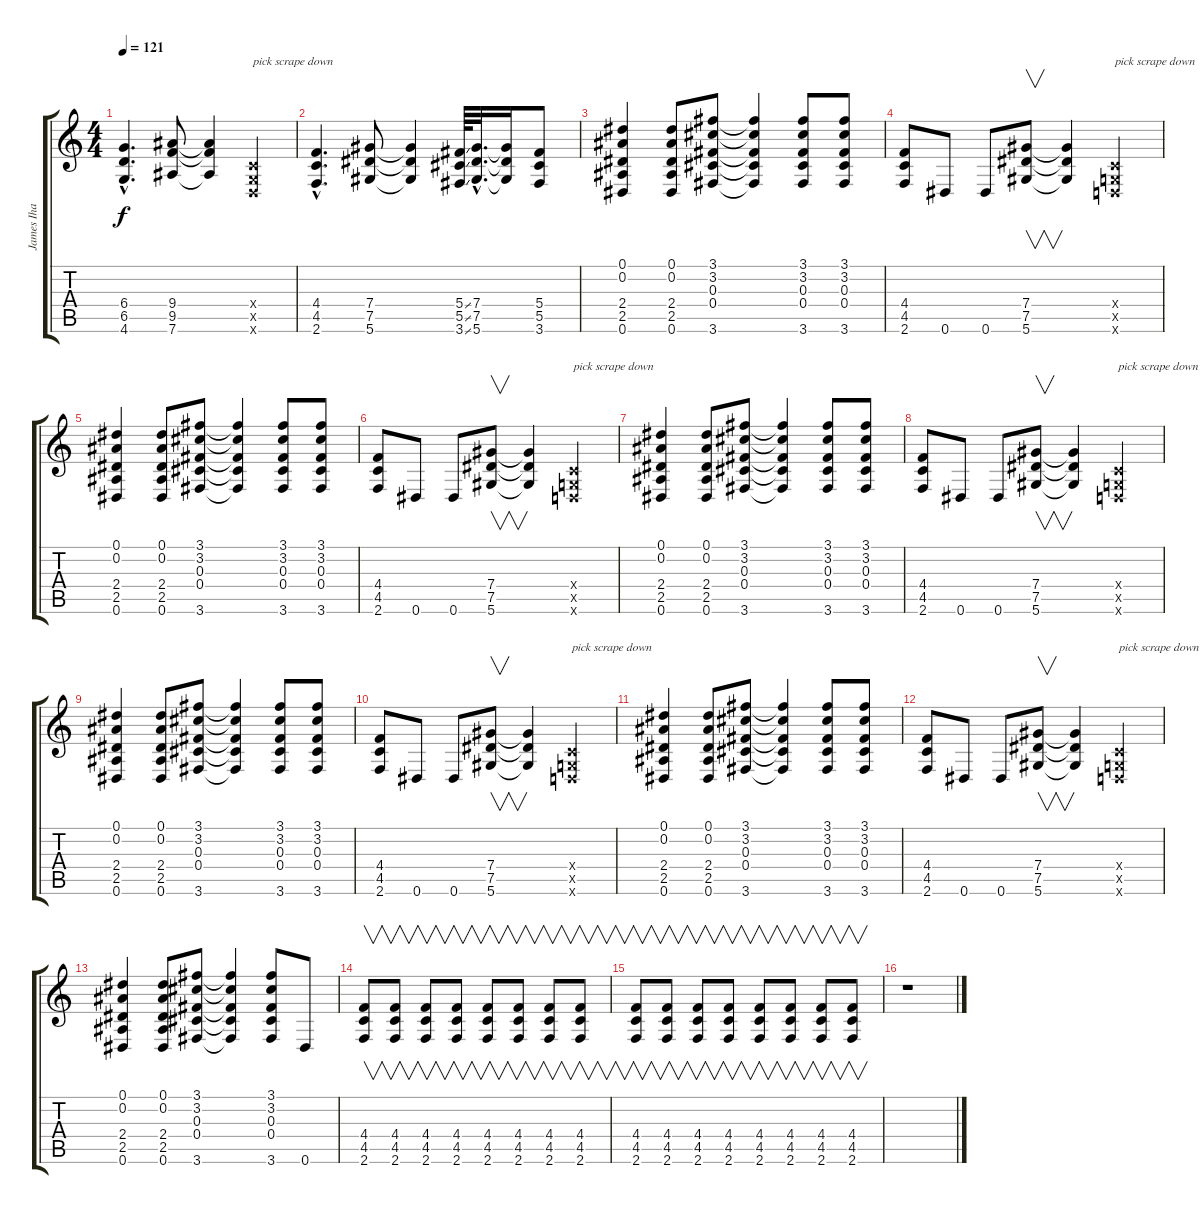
\track ("James Iha (Ovd Guitar)" "James Iha ") {instrument overdrivenguitar}
\staff {score tabs}
\tuning (Eb4 Bb3 Gb3 Db3 Ab2 Eb2) {hide}
\ts (4 4)
\tempo 121
\clef g2
\ks c
(6.4{hac} 6.5{hac} 4.6{hac}).4{d dy f} (9.4 9.5 7.6).8 (9.4{t} 9.5{t} 7.6{t}).4 (-1.4{x} -1.5{x} -1.6{x}).4{txt "pick scrape down"} |
(4.4{hac} 4.5{hac} 2.6{hac}).4{d} (7.4 7.5 5.6).8 (7.4{t} 7.5{t} 5.6{t}).4 (5.4{ss} 5.5{ss} 3.6{ss}).64 (7.4{hac} 7.5{hac} 5.6{hac}).32{d} (7.4{t} 7.5{t} 5.6{t}).16 (5.4 5.5 3.6).8 |
(0.1 0.2 2.4 2.5 0.6).4 (0.1 0.2 2.4 2.5 0.6).8 (3.1 3.2 0.3 0.4 3.6).8 (3.1{t} 3.2{t} 0.3{t} 0.4{t} 3.6{t}).4 (3.1 3.2 0.3 0.4 3.6).8 (3.1 3.2 0.3 0.4 3.6).8 |
(4.4 4.5 2.6).8 0.6.8 0.6.8 (7.4 7.5 5.6).8{v} (7.4{t} 7.5{t} 5.6{t}).4 (-1.4{x} -1.5{x} -1.6{x}).4{txt "pick scrape down"} |
(0.1 0.2 2.4 2.5 0.6).4 (0.1 0.2 2.4 2.5 0.6).8 (3.1 3.2 0.3 0.4 3.6).8 (3.1{t} 3.2{t} 0.3{t} 0.4{t} 3.6{t}).4 (3.1 3.2 0.3 0.4 3.6).8 (3.1 3.2 0.3 0.4 3.6).8 |
(4.4 4.5 2.6).8 0.6.8 0.6.8 (7.4 7.5 5.6).8{v} (7.4{t} 7.5{t} 5.6{t}).4 (-1.4{x} -1.5{x} -1.6{x}).4{txt "pick scrape down"} |
(0.1 0.2 2.4 2.5 0.6).4 (0.1 0.2 2.4 2.5 0.6).8 (3.1 3.2 0.3 0.4 3.6).8 (3.1{t} 3.2{t} 0.3{t} 0.4{t} 3.6{t}).4 (3.1 3.2 0.3 0.4 3.6).8 (3.1 3.2 0.3 0.4 3.6).8 |
(4.4 4.5 2.6).8 0.6.8 0.6.8 (7.4 7.5 5.6).8{v} (7.4{t} 7.5{t} 5.6{t}).4 (-1.4{x} -1.5{x} -1.6{x}).4{txt "pick scrape down"} |
(0.1 0.2 2.4 2.5 0.6).4 (0.1 0.2 2.4 2.5 0.6).8 (3.1 3.2 0.3 0.4 3.6).8 (3.1{t} 3.2{t} 0.3{t} 0.4{t} 3.6{t}).4 (3.1 3.2 0.3 0.4 3.6).8 (3.1 3.2 0.3 0.4 3.6).8 |
(4.4 4.5 2.6).8 0.6.8 0.6.8 (7.4 7.5 5.6).8{v} (7.4{t} 7.5{t} 5.6{t}).4 (-1.4{x} -1.5{x} -1.6{x}).4{txt "pick scrape down"} |
(0.1 0.2 2.4 2.5 0.6).4 (0.1 0.2 2.4 2.5 0.6).8 (3.1 3.2 0.3 0.4 3.6).8 (3.1{t} 3.2{t} 0.3{t} 0.4{t} 3.6{t}).4 (3.1 3.2 0.3 0.4 3.6).8 (3.1 3.2 0.3 0.4 3.6).8 |
(4.4 4.5 2.6).8 0.6.8 0.6.8 (7.4 7.5 5.6).8{v} (7.4{t} 7.5{t} 5.6{t}).4 (-1.4{x} -1.5{x} -1.6{x}).4{txt "pick scrape down"} |
(0.1 0.2 2.4 2.5 0.6).4 (0.1 0.2 2.4 2.5 0.6).8 (3.1 3.2 0.3 0.4 3.6).8 (3.1{t} 3.2{t} 0.3{t} 0.4{t} 3.6{t}).4 (3.1 3.2 0.3 0.4 3.6).8 0.6.8 |
(4.4 4.5 2.6).8{v} (4.4 4.5 2.6).8{v} (4.4 4.5 2.6).8{v} (4.4 4.5 2.6).8{v} (4.4 4.5 2.6).8{v} (4.4 4.5 2.6).8{v} (4.4 4.5 2.6).8{v} (4.4 4.5 2.6).8{v} |
(4.4 4.5 2.6).8{v} (4.4 4.5 2.6).8{v} (4.4 4.5 2.6).8{v} (4.4 4.5 2.6).8{v} (4.4 4.5 2.6).8{v} (4.4 4.5 2.6).8{v} (4.4 4.5 2.6).8{v} (4.4 4.5 2.6).8{v} |
r.1
